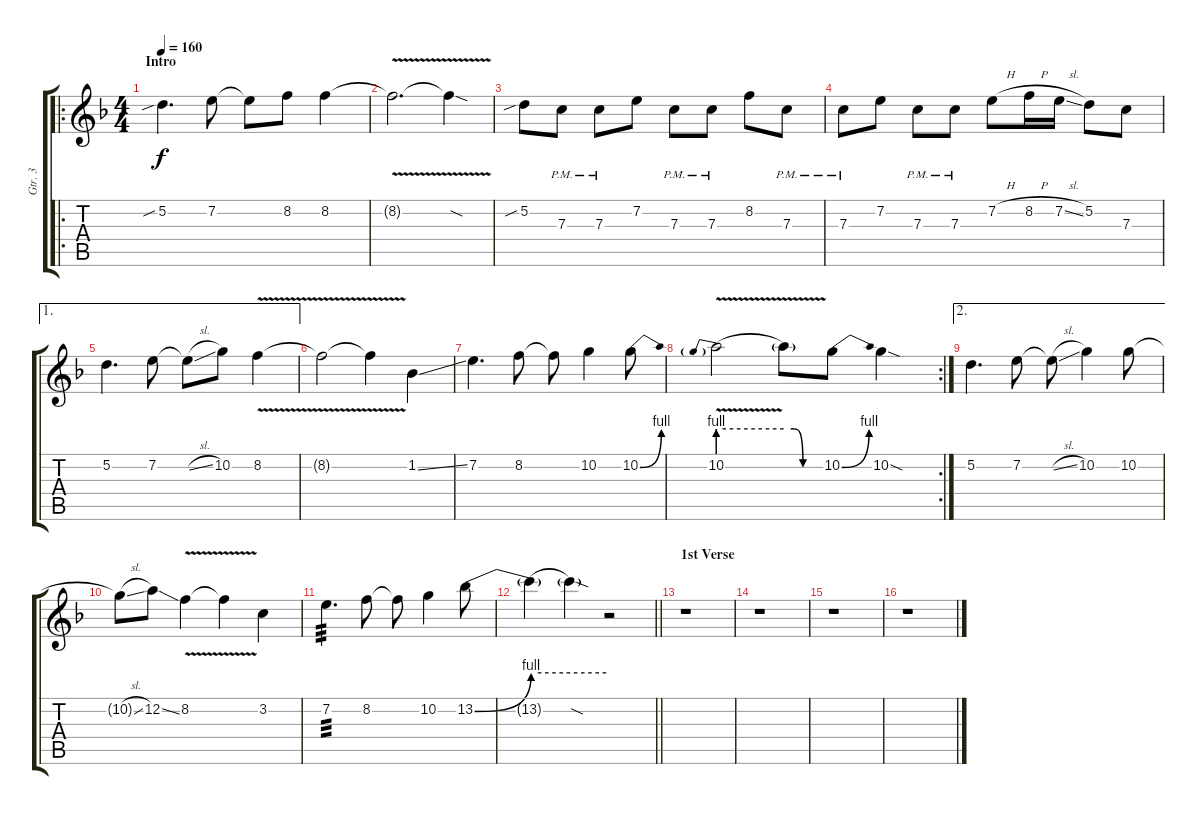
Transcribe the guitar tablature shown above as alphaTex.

\track ("Gtr. 3" "Gtr. 3") {instrument distortionguitar}
\staff {score tabs}
\tuning (D4 A3 F3 C3 G2 C2) {hide}
\ro
\ts (4 4)
\section ("" "Intro")
\tempo 160
\clef g2
\ks f
5.2{sib}.4{d dy f instrument distortionguitar} 7.2.8 7.2{t}.8 8.2.8 8.2.4 |
8.2{v t}.2{d} 8.2{sod t}.4 |
5.2{sib}.8 7.3{pm}.8 7.3{pm}.8 7.2.8 7.3{pm}.8 7.3{pm}.8 8.2.8 7.3{pm}.8 |
7.3{pm}.8 7.2.8 7.3{pm}.8 7.3{pm}.8 7.2{h}.8 8.2{h}.16 7.2{sl}.16 5.2.8 7.3.8 |
\ae 1
5.2.4{d} 7.2.8 7.2{sl t}.8 10.2.8 8.2{v}.4 |
8.2{v t}.2 8.2{v t}.4 1.2{ss}.4 |
7.2.4{d} 8.2.8 8.2{t}.8 10.2.4 10.2{be (bend 0 0 60 4)}.8 |
\rc 2
10.2{be (prebend 0 4 60 4) v}.2 10.2{be (custom 0 4 15 4 30 0 60 0) v t}.8 10.2{be (bend 0 0 60 4)}.8 10.2{sod}.4 |
\ae 2
5.2.4{d} 7.2.8 7.2{sl t}.8 10.2.4 10.2.8 |
10.2{sl t}.8 12.2{ss}.8 8.2{v}.4 8.2{v t}.4 3.2.4 |
7.2.4{d tp 3} 8.2.8 8.2{t}.8 10.2.4 13.2{be (bend 0 0 60 4)}.8 |
\barLineRight lightlight
13.2{be (hold 0 4 60 4) t}.4 13.2{sod t}.4 r.2 |
\section ("" "1st Verse")
r.1 |
r.1 |
r.1 |
r.1
